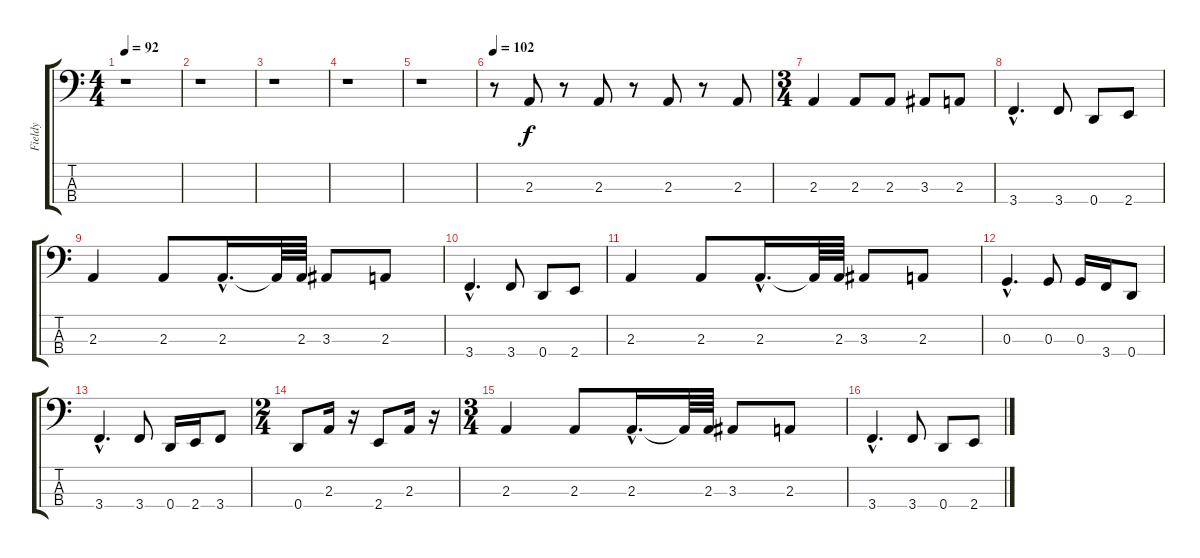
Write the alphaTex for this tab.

\track ("Fieldy" "Fieldy") {instrument slapbass1}
\staff {score tabs}
\tuning (F2 C2 G1 D1) {hide}
\ts (4 4)
\tempo 92
\clef f4
\ks c
r.1{dy f} |
r.1 |
r.1 |
r.1 |
r.1 |
\tempo 102
r.8 2.3.8 r.8 2.3.8 r.8 2.3.8 r.8 2.3.8 |
\ts (3 4)
2.3.4 2.3.8 2.3.8 3.3.8 2.3.8 |
3.4{hac}.4{d} 3.4.8 0.4.8 2.4.8 |
2.3.4 2.3.8 2.3{hac}.16{d} 2.3{t}.64 2.3.64 3.3.8 2.3.8 |
3.4{hac}.4{d} 3.4.8 0.4.8 2.4.8 |
2.3.4 2.3.8 2.3{hac}.16{d} 2.3{t}.64 2.3.64 3.3.8 2.3.8 |
0.3{hac}.4{d} 0.3.8 0.3.16 3.4.16 0.4.8 |
3.4{hac}.4{d} 3.4.8 0.4.16 2.4.16 3.4.8 |
\ts (2 4)
0.4.8 2.3.16 r.16 2.4.8 2.3.16 r.16 |
\ts (3 4)
2.3.4 2.3.8 2.3{hac}.16{d} 2.3{t}.64 2.3.64 3.3.8 2.3.8 |
3.4{hac}.4{d} 3.4.8 0.4.8 2.4.8
